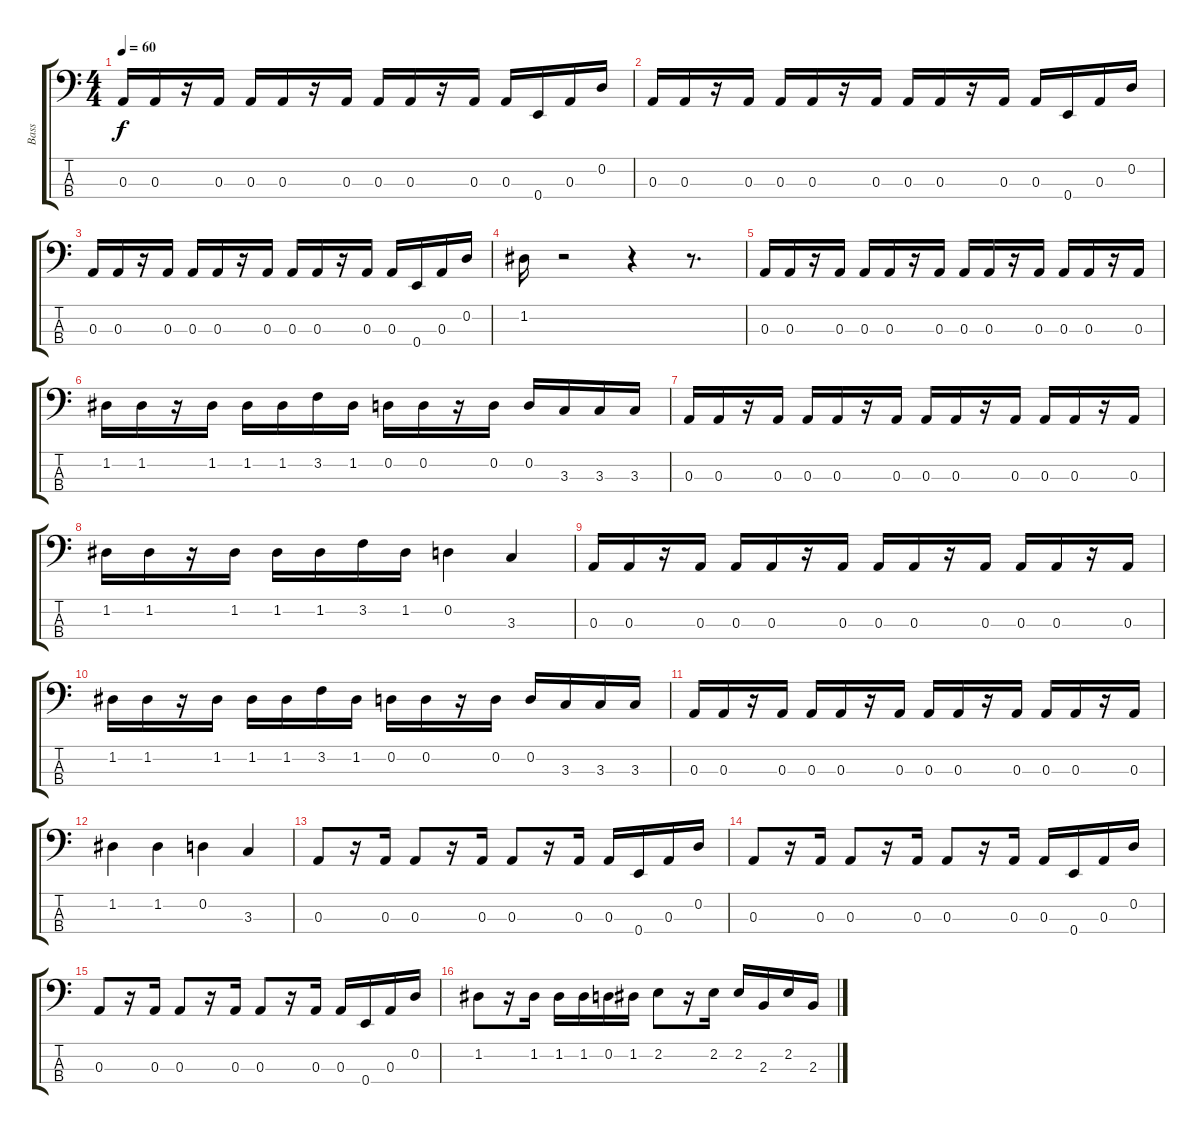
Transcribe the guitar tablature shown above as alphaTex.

\track ("Bass" "Bass") {instrument electricbassfinger}
\staff {score tabs}
\tuning (G2 D2 A1 E1) {hide}
\ts (4 4)
\tempo 60
\clef f4
\ks c
0.3.16{dy f} 0.3.16 r.16 0.3.16 0.3.16 0.3.16 r.16 0.3.16 0.3.16 0.3.16 r.16 0.3.16 0.3.16 0.4.16 0.3.16 0.2.16 |
0.3.16 0.3.16 r.16 0.3.16 0.3.16 0.3.16 r.16 0.3.16 0.3.16 0.3.16 r.16 0.3.16 0.3.16 0.4.16 0.3.16 0.2.16 |
0.3.16 0.3.16 r.16 0.3.16 0.3.16 0.3.16 r.16 0.3.16 0.3.16 0.3.16 r.16 0.3.16 0.3.16 0.4.16 0.3.16 0.2.16 |
1.2.16 r.2 r.4 r.8{d} |
0.3.16 0.3.16 r.16 0.3.16 0.3.16 0.3.16 r.16 0.3.16 0.3.16 0.3.16 r.16 0.3.16 0.3.16 0.3.16 r.16 0.3.16 |
1.2.16 1.2.16 r.16 1.2.16 1.2.16 1.2.16 3.2.16 1.2.16 0.2.16 0.2.16 r.16 0.2.16 0.2.16 3.3.16 3.3.16 3.3.16 |
0.3.16 0.3.16 r.16 0.3.16 0.3.16 0.3.16 r.16 0.3.16 0.3.16 0.3.16 r.16 0.3.16 0.3.16 0.3.16 r.16 0.3.16 |
1.2.16 1.2.16 r.16 1.2.16 1.2.16 1.2.16 3.2.16 1.2.16 0.2.4 3.3.4 |
0.3.16 0.3.16 r.16 0.3.16 0.3.16 0.3.16 r.16 0.3.16 0.3.16 0.3.16 r.16 0.3.16 0.3.16 0.3.16 r.16 0.3.16 |
1.2.16 1.2.16 r.16 1.2.16 1.2.16 1.2.16 3.2.16 1.2.16 0.2.16 0.2.16 r.16 0.2.16 0.2.16 3.3.16 3.3.16 3.3.16 |
0.3.16 0.3.16 r.16 0.3.16 0.3.16 0.3.16 r.16 0.3.16 0.3.16 0.3.16 r.16 0.3.16 0.3.16 0.3.16 r.16 0.3.16 |
1.2.4 1.2.4 0.2.4 3.3.4 |
0.3.8 r.16 0.3.16 0.3.8 r.16 0.3.16 0.3.8 r.16 0.3.16 0.3.16 0.4.16 0.3.16 0.2.16 |
0.3.8 r.16 0.3.16 0.3.8 r.16 0.3.16 0.3.8 r.16 0.3.16 0.3.16 0.4.16 0.3.16 0.2.16 |
0.3.8 r.16 0.3.16 0.3.8 r.16 0.3.16 0.3.8 r.16 0.3.16 0.3.16 0.4.16 0.3.16 0.2.16 |
1.2.8 r.16 1.2.16 1.2.16 1.2.16 0.2.16 1.2.16 2.2.8 r.16 2.2.16 2.2.16 2.3.16 2.2.16 2.3.16
